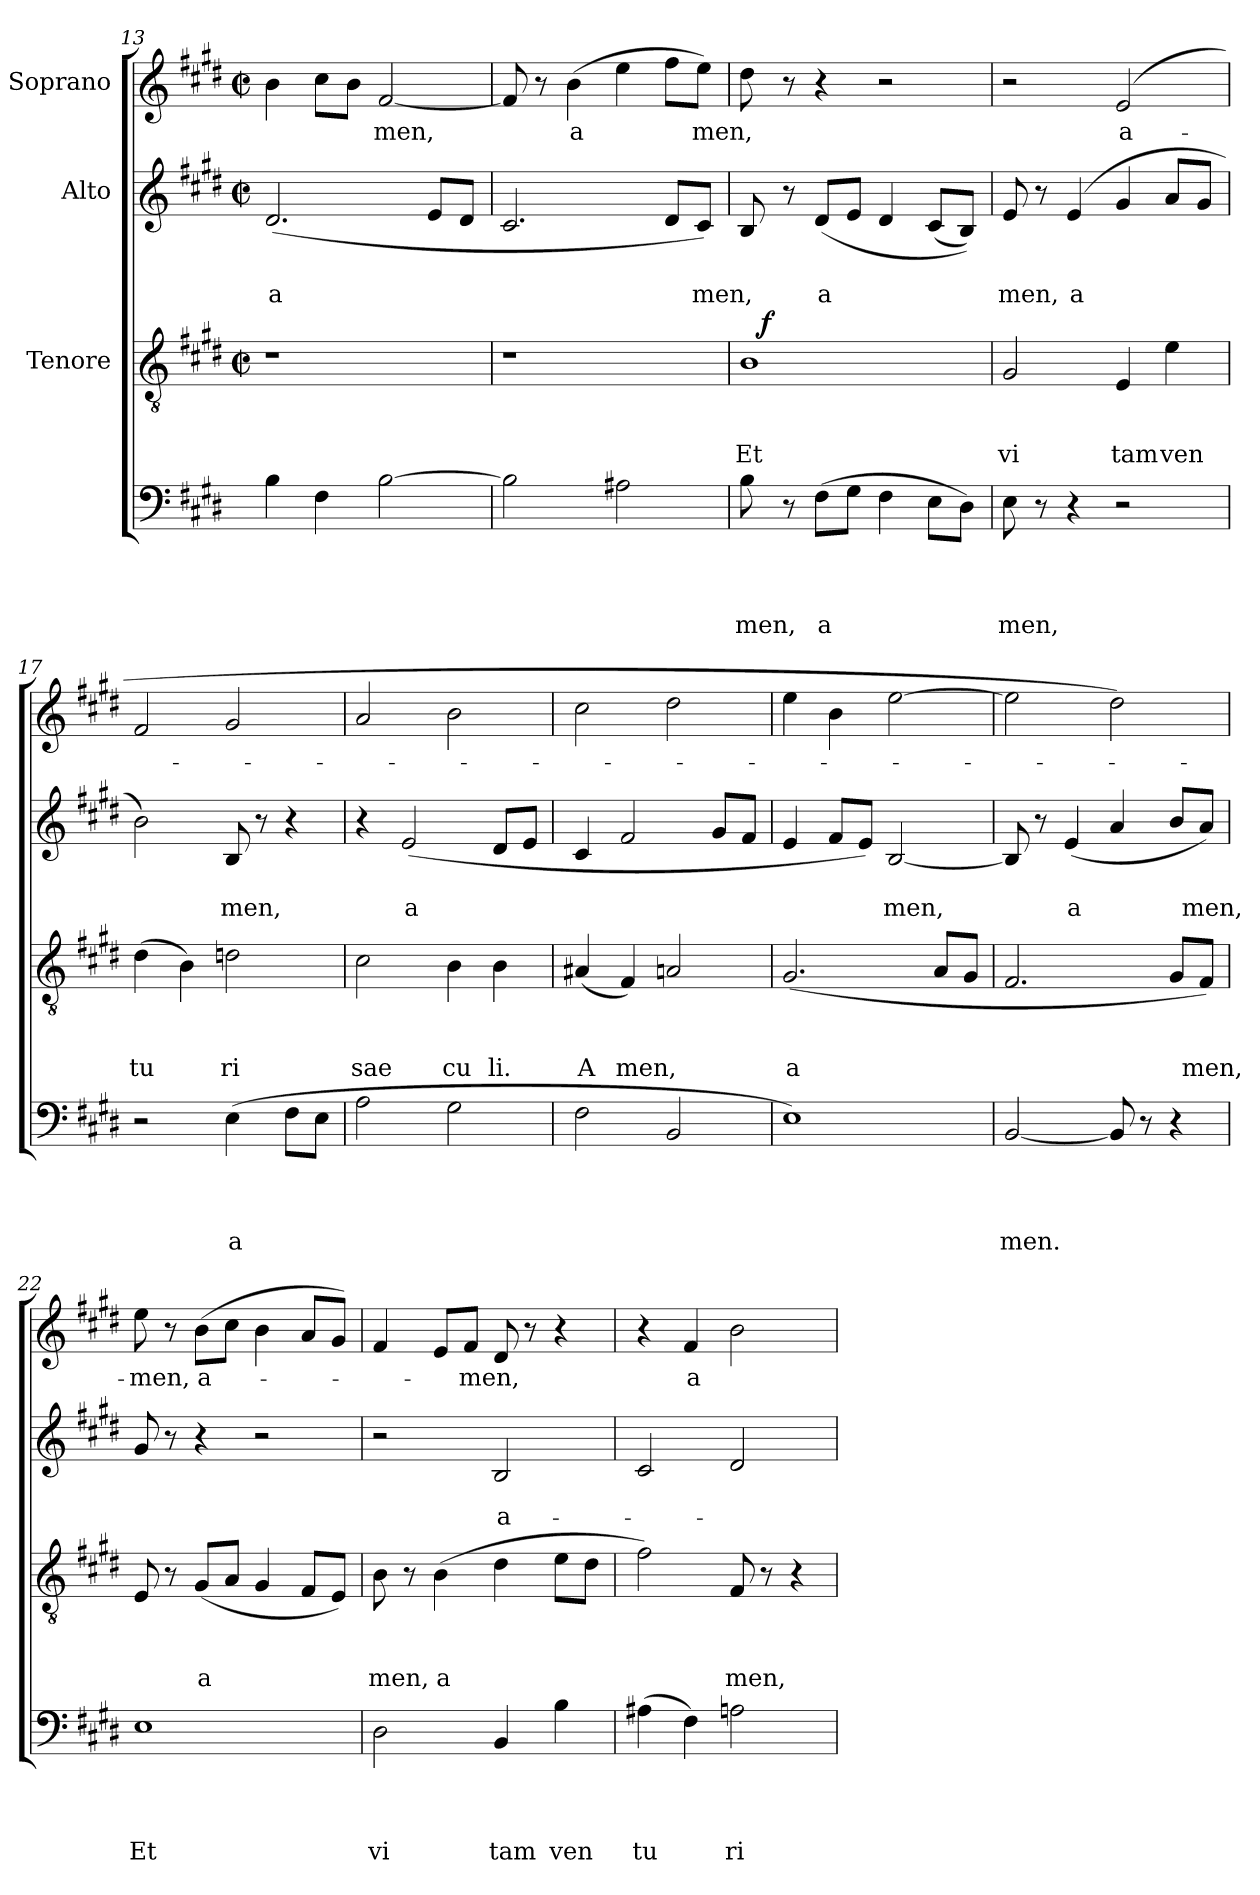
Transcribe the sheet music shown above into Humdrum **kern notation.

**kern	**text	**text	**text	**text	**kern	**text	**text	**text	**dynam	**kern	**text	**text	**kern	**text
*part4	*part4	*part4	*part4	*part4	*part3	*part3	*part3	*part3	*part3	*part2	*part2	*part2	*part1	*part1
*staff4	*staff4	*staff4	*staff4	*staff4	*staff3	*staff3	*staff3	*staff3	*staff3	*staff2	*staff2	*staff2	*staff1	*staff1
*	*	*	*	*	*I"Tenore	*	*	*	*	*I"Alto	*	*	*I"Soprano	*
*clefF4	*	*	*	*	*clefGv2	*	*	*	*	*clefG2	*	*	*clefG2	*
*k[f#c#g#d#]	*	*	*	*	*k[f#c#g#d#]	*	*	*	*	*k[f#c#g#d#]	*	*	*k[f#c#g#d#]	*
*E:	*	*	*	*	*E:	*	*	*	*	*E:	*	*	*E:	*
*	*	*	*	*	*M2/2	*	*	*	*	*M2/2	*	*	*M2/2	*
*	*	*	*	*	*met(c|)	*	*	*	*	*met(c|)	*	*	*met(c|)	*
=13	=13	=13	=13	=13	=13	=13	=13	=13	=13	=13	=13	=13	=13	=13
!	!	!	!	!	!	!	!	!	!	!	!	!LO:LY:b	!	!
4B\	.	.	.	.	1r	.	.	.	.	(<2.d#/	.	a	4b\	.
4F#\	.	.	.	.	.	.	.	.	.	.	.	.	8cc#\L	.
.	.	.	.	.	.	.	.	.	.	.	.	.	8b\J	.
!	!	!	!	!	!	!	!	!	!	!	!	!	!	!LO:LY:b
[>2B\	.	.	.	.	.	.	.	.	.	.	.	.	[<2f#/	men,
.	.	.	.	.	.	.	.	.	.	8e/L	.	.	.	.
.	.	.	.	.	.	.	.	.	.	8d#/J	.	.	.	.
=14	=14	=14	=14	=14	=14	=14	=14	=14	=14	=14	=14	=14	=14	=14
2B\]	.	.	.	.	1r	.	.	.	.	2.c#/	.	.	8f#/]	.
.	.	.	.	.	.	.	.	.	.	.	.	.	8r	.
!	!	!	!	!	!	!	!	!	!	!	!	!	!	!LO:LY:b
.	.	.	.	.	.	.	.	.	.	.	.	.	(>4b\	a
2A#X\	.	.	.	.	.	.	.	.	.	.	.	.	4ee\	.
.	.	.	.	.	.	.	.	.	.	8d#/L	.	.	8ff#\L	.
!	!	!	!	!	!	!	!	!	!	!	!	!LO:LY:b	!	!LO:LY:b
.	.	.	.	.	.	.	.	.	.	8c#/J)	.	men,	8ee\J)	men,
=15	=15	=15	=15	=15	=15	=15	=15	=15	=15	=15	=15	=15	=15	=15
!	!	!	!	!LO:LY:b	!	!	!	!LO:LY:b	!	!	!	!	!	!
*	*	*	*	*	*^	*	*	*	*	*	*	*	*	*
8B\	.	.	.	men,	1B	16ryy	.	.	Et	.	8B/	.	.	8dd#\	.
!	!	!	!	!	!	!	!	!	!	!LO:DY:a	!	!	!	!	!
.	.	.	.	.	.	2...ryy	.	.	.	f	.	.	.	.	.
8r	.	.	.	.	.	.	.	.	.	.	8r	.	.	8r	.
!	!	!	!	!LO:LY:b	!	!	!	!	!	!	!	!	!LO:LY:b	!	!
(>8F#\L	.	.	.	a	.	.	.	.	.	.	(<8d#/L	.	a	4r	.
8G#\J	.	.	.	.	.	.	.	.	.	.	8e/J	.	.	.	.
4F#\	.	.	.	.	.	.	.	.	.	.	4d#/	.	.	2r	.
8E\L	.	.	.	.	.	.	.	.	.	.	(<8c#/L	.	.	.	.
8D#\J)	.	.	.	.	.	.	.	.	.	.	8B/J))	.	.	.	.
!!LO:LB:g=z
=16	=16	=16	=16	=16	=16	=16	=16	=16	=16	=16	=16	=16	=16	=16	=16
!	!	!	!	!LO:LY:b	!	!	!	!	!LO:LY:b	!	!	!	!LO:LY:b	!	!
*	*	*	*	*	*v	*v	*	*	*	*	*	*	*	*	*
8E\	.	.	.	men,	2G#/	.	.	vi	.	8e/	.	men,	2r	.
8r	.	.	.	.	.	.	.	.	.	8r	.	.	.	.
!	!	!	!	!	!	!	!	!	!	!	!	!LO:LY:b	!	!
4r	.	.	.	.	.	.	.	.	.	(>4e/	.	a	.	.
!	!	!	!	!	!	!	!	!LO:LY:b	!	!	!	!	!	!LO:LY:b
2r	.	.	.	.	4E/	.	.	tam	.	4g#/	.	.	(2e/	a-
!	!	!	!	!	!	!	!	!LO:LY:b	!	!	!	!	!	!
.	.	.	.	.	4e\	.	.	ven	.	8a/L	.	.	.	.
.	.	.	.	.	.	.	.	.	.	8g#/J	.	.	.	.
=17	=17	=17	=17	=17	=17	=17	=17	=17	=17	=17	=17	=17	=17	=17
!	!	!	!	!	!	!	!	!LO:LY:b	!	!	!	!	!	!
2r	.	.	.	.	(>4d#\	.	.	tu	.	2b\)	.	.	2f#/	.
.	.	.	.	.	4B\)	.	.	.	.	.	.	.	.	.
!	!	!	!	!LO:LY:b	!	!	!	!LO:LY:b	!	!	!	!LO:LY:b	!	!
(>4E\	.	.	.	a	2dn\	.	.	ri	.	8B/	.	men,	2g#/	.
.	.	.	.	.	.	.	.	.	.	8r	.	.	.	.
8F#\L	.	.	.	.	.	.	.	.	.	4r	.	.	.	.
8E\J	.	.	.	.	.	.	.	.	.	.	.	.	.	.
=18	=18	=18	=18	=18	=18	=18	=18	=18	=18	=18	=18	=18	=18	=18
!	!	!	!	!	!	!	!	!LO:LY:b	!	!	!	!	!	!
2A\	.	.	.	.	2c#\	.	.	sae	.	4r	.	.	2a/	.
!	!	!	!	!	!	!	!	!	!	!	!	!LO:LY:b	!	!
.	.	.	.	.	.	.	.	.	.	(<2e/	.	a	.	.
!	!	!	!	!	!	!	!	!LO:LY:b	!	!	!	!	!	!
2G#\	.	.	.	.	4B\	.	.	cu	.	.	.	.	2b\	.
!	!	!	!	!	!	!	!	!LO:LY:b	!	!	!	!	!	!
.	.	.	.	.	4B\	.	.	li.	.	8d#/L	.	.	.	.
.	.	.	.	.	.	.	.	.	.	8e/J	.	.	.	.
=19	=19	=19	=19	=19	=19	=19	=19	=19	=19	=19	=19	=19	=19	=19
!	!	!	!	!	!	!	!	!LO:LY:b	!	!	!	!	!	!
2F#\	.	.	.	.	(<4A#X/	.	.	A	.	4c#/	.	.	2cc#\	.
!	!	!	!	!	!	!	!	!LO:LY:b	!	!	!	!	!	!
.	.	.	.	.	4F#/)	.	.	men,	.	2f#/	.	.	.	.
2BB/	.	.	.	.	2An/	.	.	.	.	.	.	.	2dd#\	.
.	.	.	.	.	.	.	.	.	.	8g#/L	.	.	.	.
.	.	.	.	.	.	.	.	.	.	8f#/J	.	.	.	.
=20	=20	=20	=20	=20	=20	=20	=20	=20	=20	=20	=20	=20	=20	=20
!	!	!	!	!	!	!	!	!LO:LY:b	!	!	!	!	!	!
1E)	.	.	.	.	(<2.G#/	.	.	a	.	4e/	.	.	4ee\	.
.	.	.	.	.	.	.	.	.	.	8f#/L	.	.	4b\	.
.	.	.	.	.	.	.	.	.	.	8e/J)	.	.	.	.
!	!	!	!	!	!	!	!	!	!	!	!	!LO:LY:b	!	!
.	.	.	.	.	.	.	.	.	.	[<2B/	.	men,	[>2ee\	.
.	.	.	.	.	8A/L	.	.	.	.	.	.	.	.	.
.	.	.	.	.	8G#/J	.	.	.	.	.	.	.	.	.
=21	=21	=21	=21	=21	=21	=21	=21	=21	=21	=21	=21	=21	=21	=21
!	!	!	!	!LO:LY:b	!	!	!	!	!	!	!	!	!	!
[<2BB/	.	.	.	men.	2.F#/	.	.	.	.	8B/]	.	.	2ee\]	.
.	.	.	.	.	.	.	.	.	.	8r	.	.	.	.
!	!	!	!	!	!	!	!	!	!	!	!	!LO:LY:b	!	!
.	.	.	.	.	.	.	.	.	.	(<4e/	.	a	.	.
8BB/]	.	.	.	.	.	.	.	.	.	4a/	.	.	2dd#\)	.
8r	.	.	.	.	.	.	.	.	.	.	.	.	.	.
4r	.	.	.	.	8G#/L	.	.	.	.	8b/L	.	.	.	.
!	!	!	!	!	!	!	!	!LO:LY:b	!	!	!	!LO:LY:b	!	!
.	.	.	.	.	8F#/J)	.	.	men,	.	8a/J)	.	men,	.	.
=22	=22	=22	=22	=22	=22	=22	=22	=22	=22	=22	=22	=22	=22	=22
!	!	!	!	!LO:LY:b	!	!	!	!	!	!	!	!	!	!LO:LY:b
1E	.	.	.	Et	8E/	.	.	.	.	8g#/	.	.	8ee\	-men,
.	.	.	.	.	8r	.	.	.	.	8r	.	.	8r	.
!	!	!	!	!	!	!	!	!LO:LY:b	!	!	!	!	!	!LO:LY:b
.	.	.	.	.	(<8G#/L	.	.	a	.	4r	.	.	(>8b\L	a-
.	.	.	.	.	8A/J	.	.	.	.	.	.	.	8cc#\J	.
.	.	.	.	.	4G#/	.	.	.	.	2r	.	.	4b\	.
.	.	.	.	.	8F#/L	.	.	.	.	.	.	.	8a/L	.
.	.	.	.	.	8E/J)	.	.	.	.	.	.	.	8g#/J)	.
!!LO:PB:g=z
=23	=23	=23	=23	=23	=23	=23	=23	=23	=23	=23	=23	=23	=23	=23
!	!	!	!	!LO:LY:b	!	!	!	!LO:LY:b	!	!	!	!	!	!
2D#\	.	.	.	vi	8B\	.	.	men,	.	2r	.	.	4f#/	.
.	.	.	.	.	8r	.	.	.	.	.	.	.	.	.
!	!	!	!	!	!	!	!	!LO:LY:b	!	!	!	!	!	!
.	.	.	.	.	(>4B\	.	.	a	.	.	.	.	8e/L	.
!	!	!	!	!	!	!	!	!	!	!	!	!	!	!LO:LY:b
.	.	.	.	.	.	.	.	.	.	.	.	.	8f#/J	-men,
!	!	!	!	!LO:LY:b	!	!	!	!	!	!	!	!LO:LY:b	!	!
4BB/	.	.	.	tam	4d#\	.	.	.	.	2B/	.	a-	8d#/	.
.	.	.	.	.	.	.	.	.	.	.	.	.	8r	.
!	!	!	!	!LO:LY:b	!	!	!	!	!	!	!	!	!	!
4B\	.	.	.	ven	8e\L	.	.	.	.	.	.	.	4r	.
.	.	.	.	.	8d#\J	.	.	.	.	.	.	.	.	.
=24	=24	=24	=24	=24	=24	=24	=24	=24	=24	=24	=24	=24	=24	=24
!	!	!	!	!LO:LY:b	!	!	!	!	!	!	!	!	!	!
(>4A#X\	.	.	.	tu	2f#\)	.	.	.	.	2c#/	.	.	4r	.
!	!	!	!	!	!	!	!	!	!	!	!	!	!	!LO:LY:b
4F#\)	.	.	.	.	.	.	.	.	.	.	.	.	4f#/	a
!	!	!	!	!LO:LY:b	!	!	!	!LO:LY:b	!	!	!	!	!	!
2An\	.	.	.	ri	8F#/	.	.	men,	.	2d#/	.	.	[>2b\	.
.	.	.	.	.	8r	.	.	.	.	.	.	.	.	.
.	.	.	.	.	4r	.	.	.	.	.	.	.	.	.
=	=	=	=	=	=	=	=	=	=	=	=	=	=	=
*-	*-	*-	*-	*-	*-	*-	*-	*-	*-	*-	*-	*-	*-	*-
